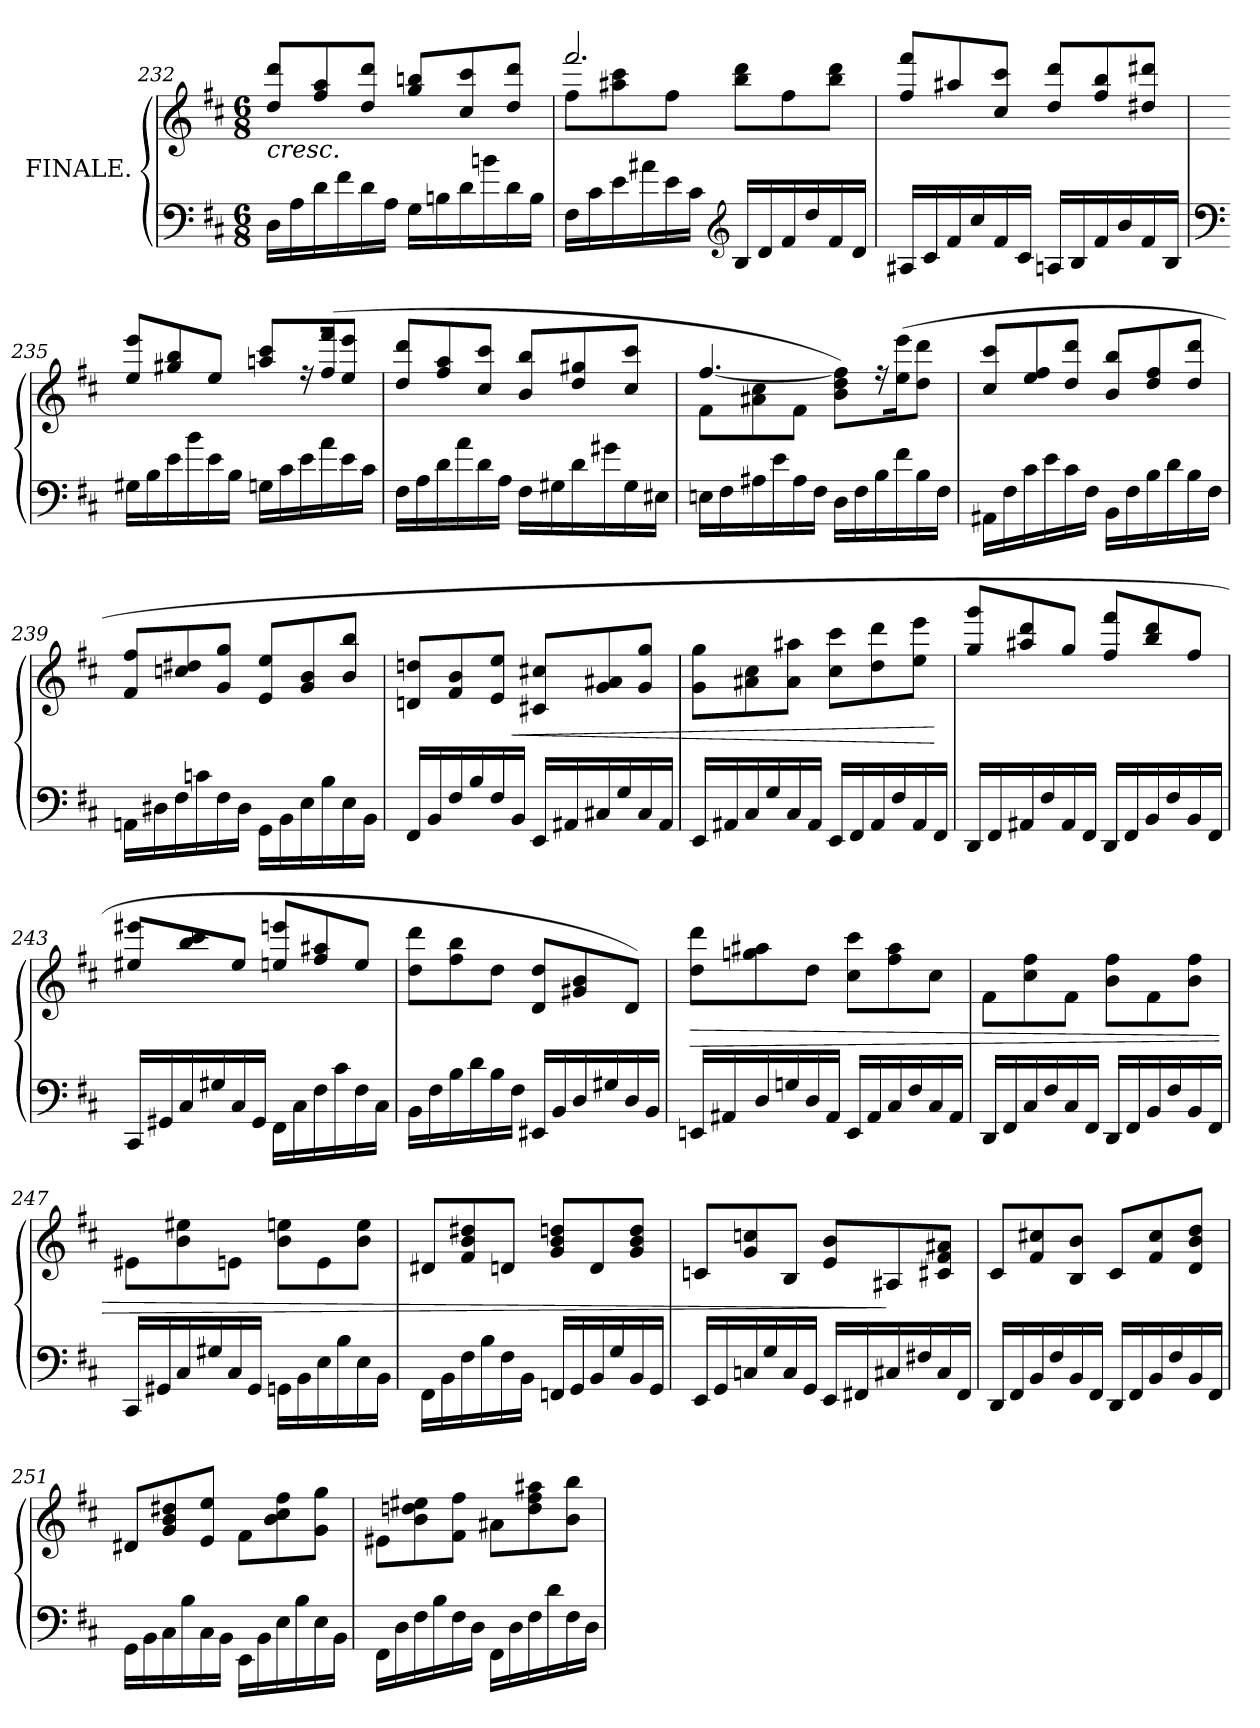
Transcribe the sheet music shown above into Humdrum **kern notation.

**kern	**kern	**dynam
*part1	*part1	*part1
*staff2	*staff1	*staff1/2
*I"FINALE.	*	*
*clefF4	*clefG2	*
*k[f#c#]	*k[f#c#]	*
*M6/8	*M6/8	*
=232	=232	=232
!	!	!LO:HP:b
*	*^	*
*	*	*^	*
16D\LL	2.ryy	8dd/ 8ddd/L	2ryy	<
16A\	.	.	.	.
16d\	.	8ff#/ 8aa/	.	.
16f#\	.	.	.	.
16d\	.	8dd/ 8ddd/J	.	.
16A\JJ	.	.	.	.
16G\LL	.	8gg/ 8bbn/L	.	.
16Bn\	.	.	.	.
16d\	.	8cc#/ 8ccc#/	8ryy	.
16bn\	.	.	.	.
16d\	.	8dd/ 8ddd/J	16ryy	.
16B\JJ	.	.	16ryy	.
!!LO:LB:g=z	!!	!!
=233	=233	=233	=233	=233
16F#\LL	2.ryy	2.fff#/	8ff#\L	.
16c#\	.	.	.	.
16e\	.	.	8aa#X\ 8ccc#\	.
16a#X\	.	.	.	.
16e\	.	.	8ff#\J	.
16c#\JJ	.	.	.	.
*clefG2	*	*	*	*
16B/LL	.	.	8bb\ 8ddd\L	.
16d/	.	.	.	.
16f#/	.	.	8ff#\	.
16dd/	.	.	.	.
16f#/	.	.	8bb\ 8ddd\J	.
16d/JJ	.	.	.	.
*	*	*v	*v	*
=234	=234	=234	=234
16A#X/LL	2.ryy	8ff#/ 8fff#/L	.
16c#/	.	.	.
16f#/	.	8aa#X/	.
16cc#/	.	.	.
16f#/	.	8cc#/ 8ccc#/J	.
16c#/JJ	.	.	.
16An/LL	.	8dd/ 8ddd/L	.
16B/	.	.	.
16f#/	.	8ff#/ 8bb/	.
16b/	.	.	.
16f#/	.	8dd#X/ 8ddd#X/J	.
16B/JJ	.	.	.
=235	=235	=235	=235
*clefF4	*	*	*
16G#X\LL	2.ryy	8ee/ 8eee/L	.
16B\	.	.	.
16e\	.	8gg#X/ 8bb/	.
16b\	.	.	.
16e\	.	8ee/J	.
16B\JJ	.	.	.
16Gn\LL	.	8aan/ 8ccc#/L	.
16c#\	.	.	.
16e\	.	16rff	.
16a\	.	(>16ff#/ 16fff#/K	.
16e\	.	8ee/ 8eee/J	.
16c#\JJ	.	.	.
!!LO:LB:g=z	!!
=236	=236	=236	=236
16F#\LL	2.ryy	8dd/ 8ddd/L	.
16A\	.	.	.
16d\	.	8ff#/ 8aa/	.
16a\	.	.	.
16d\	.	8cc#/ 8ccc#/J	.
16A\JJ	.	.	.
16F#\LL	.	8b/ 8bb/L	.
16G#X\	.	.	.
16d\	.	8dd/ 8gg#X/	.
16g#X\	.	.	.
16G#\	.	8cc#/ 8ccc#/J	.
16E#X\JJ	.	.	.
=237	=237	=237	=237
*	*	*^	*
16En\LL	2.ryy	[4.ff#/	8f#\L	.
16F#\	.	.	.	.
16A#X\	.	.	8a#X\ 8cc#\	.
16e\	.	.	.	.
16A#\	.	.	8f#\J	.
16F#\JJ	.	.	.	.
16D\LL	.	8b\ 8dd\ 8ff#\]L)	4.ryy	.
16F#\	.	.	.	.
16B\	.	16rff	.	.
16f#\	.	(>16ee\ 16eee\K	.	.
16B\	.	8dd\ 8ddd\J	.	.
16F#\JJ	.	.	.	.
*	*	*v	*v	*
=238	=238	=238	=238
16AA#X\LL	2.ryy	8cc#/ 8ccc#/L	.
16F#\	.	.	.
16c#\	.	8ee/ 8ff#/	.
16e\	.	.	.
16c#\	.	8dd/ 8ddd/J	.
16F#\JJ	.	.	.
16BB\LL	.	8b/ 8bb/L	.
16F#\	.	.	.
16B\	.	8dd/ 8ff#/	.
16d\	.	.	.
16B\	.	8dd/ 8ddd/J	.
16F#\JJ	.	.	.
!!LO:LB:g=z	!!
=239	=239	=239	=239
16AAn\LL	2.ryy	8f#/ 8ff#/L	.
16D#X\	.	.	.
16F#\	.	8ccn/ 8dd#X/	.
16cn\	.	.	.
16F#\	.	8g/ 8gg/J	.
16D#\JJ	.	.	.
16GG\LL	.	8e/ 8ee/L	.
16BB\	.	.	.
16E\	.	8g/ 8b/	.
16B\	.	.	.
16E\	.	8b/ 8bb/J	.
16BB\JJ	.	.	.
=240	=240	=240	=240
*	*	*^	*
16FF#/LL	2.ryy	8dn/ 8ddn/L	4ryy	.
16BB/	.	.	.	.
16F#/	.	8f#/ 8b/	.	.
16B/	.	.	.	.
16F#/	.	8e/ 8ee/J	16ryy	.
!	!	!	!	!LO:HP:b
16BB/JJ	.	.	16ryy	<
16EE/LL	.	8c#X/ 8cc#X/L	8ryy	.
16AA#X/	.	.	.	.
16C#X/	.	8g/ 8a#X/	4ryy	.
16G/	.	.	.	.
16C#/	.	8g/ 8gg/J	.	.
16AA#/JJ	.	.	.	.
=241	=241	=241	=241	=241
16EE/LL	2.ryy	2ryy	8g\ 8gg\L	.
16AA#X/	.	.	.	.
16C#/	.	.	8a#X\ 8cc#\	.
16G/	.	.	.	.
16C#/	.	.	8a#\ 8aa#X\J	.
16AA#/JJ	.	.	.	.
16EE/LL	.	.	8cc#\ 8ccc#\L	.
16FF#/	.	.	.	.
16AA#/	.	8ryy	8dd\ 8ddd\	.
16F#/	.	.	.	.
16AA#/	.	16ryy	8ee\ 8eee\J	.
16FF#/JJ	.	16ryy	.	[
*	*	*v	*v	*
!!LO:LB:g=z
=242	=242	=242	=242
16DD/LL	2.ryy	8gg/ 8ggg/L	.
16FF#/	.	.	.
16AA#X/	.	8aa#X/ 8ddd/	.
16F#/	.	.	.
16AA#/	.	8gg/J	.
16FF#/JJ	.	.	.
16DD/LL	.	8ff#/ 8fff#/L	.
16FF#/	.	.	.
16BB/	.	8bb/ 8ddd/	.
16F#/	.	.	.
16BB/	.	8ff#/J	.
16FF#/JJ	.	.	.
=243	=243	=243	=243
16CC#/LL	2.ryy	8ee#X/ 8eee#X/L	.
16GG#X/	.	.	.
16C#/	.	8bb/ 8ccc#/	.
16G#X/	.	.	.
16C#/	.	8ee#/J	.
16GG#/JJ	.	.	.
16FF#\LL	.	8een/ 8eeen/L	.
16C#\	.	.	.
16F#\	.	8ff#/ 8aa#X/	.
16c#\	.	.	.
16F#\	.	8ee/J	.
16C#\JJ	.	.	.
=244	=244	=244	=244
16BB\LL	2.ryy	8dd\ 8ddd\L	.
16F#\	.	.	.
16B\	.	8ff#\ 8bb\	.
16d\	.	.	.
16B\	.	8dd\J	.
16F#\JJ	.	.	.
16EE#X/LL	.	8d/ 8dd/L	.
16BB/	.	.	.
16D/	.	8g#X/ 8b/	.
16G#X/	.	.	.
16D/	.	8d/J)	.
16BB/JJ	.	.	.
!!LO:PB:g=z	!!
=245	=245	=245	=245
!	!	!	!LO:HP:b
16EEn/LL	2.ryy	8dd\ 8ddd\L	>
16AA#X/	.	.	.
16D/	.	8ggn\ 8aa#X\	.
16Gn/	.	.	.
16D/	.	8dd\J	.
16AA#/JJ	.	.	.
16EE/LL	.	8cc#\ 8ccc#\L	.
16AA#/	.	.	.
16C#/	.	8ff#\ 8aa#\	.
16F#/	.	.	.
16C#/	.	8cc#\J	.
16AA#/JJ	.	.	.
=246	=246	=246	=246
16DD/LL	2.ryy	8f#\L	.
16FF#/	.	.	.
16C#/	.	8cc#\ 8ff#\	.
16F#/	.	.	.
16C#/	.	8f#\J	.
16FF#/JJ	.	.	.
16DD/LL	.	8b\ 8ff#\L	.
16FF#/	.	.	.
16BB/	.	8f#\	.
16F#/	.	.	.
16BB/	.	8b\ 8ff#\J	.
16FF#/JJ	.	.	.
=247	=247	=247	=247
*	*	*^	*
16CC#/LL	2.ryy	2ryy	8e#X\L	.
16GG#X/	.	.	.	.
16C#/	.	.	8b\ 8ee#X\	.
16G#X/	.	.	.	.
16C#/	.	.	8en\J	.
16GG#/JJ	.	.	.	.
16GGn\LL	.	.	8b\ 8een\L	.
16BB\	.	.	.	.
16E\	.	8ryy	8e\	.
16B\	.	.	.	.
16E\	.	16ryy	8b\ 8ee\J	.
16BB\JJ	.	16ryy	.	[
*	*	*v	*v	*
!!LO:LB:g=z
=248	=248	=248	=248
16FF#\LL	2.ryy	8d#X/L	.
16BB\	.	.	.
16F#\	.	8f#/ 8b/ 8dd#X/	.
16B\	.	.	.
16F#\	.	8dn/J	.
16BB\JJ	.	.	.
16FFn/LL	.	8g/ 8b/ 8ddn/L	.
16GG/	.	.	.
16BB/	.	8d/	.
16G/	.	.	.
16BB/	.	8g/ 8b/ 8dd/J	.
16GG/JJ	.	.	.
=249	=249	=249	=249
16EE/LL	2.ryy	8cn/L	.
16GG/	.	.	.
16Cn/	.	8g/ 8ccn/	.
16G/	.	.	.
16C/	.	8B/J	.
16GG/JJ	.	.	.
16EE/LL	.	8e/ 8b/L	.
16FF#X/	.	.	.
16C#X/	.	8A#X/	]
16F#X/	.	.	.
16C#/	.	8c#X/ 8f#/ 8a#X/J	.
16FF#/JJ	.	.	.
=250	=250	=250	=250
16DD/LL	2.ryy	8c#/L	.
16FF#/	.	.	.
16BB/	.	8f#/ 8cc#X/	.
16F#/	.	.	.
16BB/	.	8B/ 8b/J	.
16FF#/JJ	.	.	.
16DD/LL	.	8c#/L	.
16FF#/	.	.	.
16BB/	.	8f#/ 8cc#/	.
16F#/	.	.	.
16BB/	.	8d/ 8b/ 8dd/J	.
16FF#/JJ	.	.	.
!!LO:LB:g=z	!!
=251	=251	=251	=251
16GG\LL	2.ryy	8d#X/L	.
16BB\	.	.	.
16C#\	.	8g/ 8b/ 8dd#X/	.
16B\	.	.	.
16C#\	.	8e/ 8ee/J	.
16BB\JJ	.	.	.
16EE\LL	.	8f#\L	.
16BB\	.	.	.
16E\	.	8b\ 8cc#\ 8ff#\	.
16B\	.	.	.
16E\	.	8g\ 8gg\J	.
16BB\JJ	.	.	.
=252	=252	=252	=252
16FF#\LL	2.ryy	8e#X\L	.
16D\	.	.	.
16F#\	.	8b\ 8ddn\ 8ee#X\	.
16B\	.	.	.
16F#\	.	8f#\ 8ff#\J	.
16D\JJ	.	.	.
16FF#\LL	.	8a#X\L	.
16D\	.	.	.
16F#\	.	8dd\ 8ff#\ 8aa#X\	.
16d\	.	.	.
16F#\	.	8b\ 8bb\J	.
16D\JJ	.	.	.
*	*v	*v	*
=	=	=
*-	*-	*-
